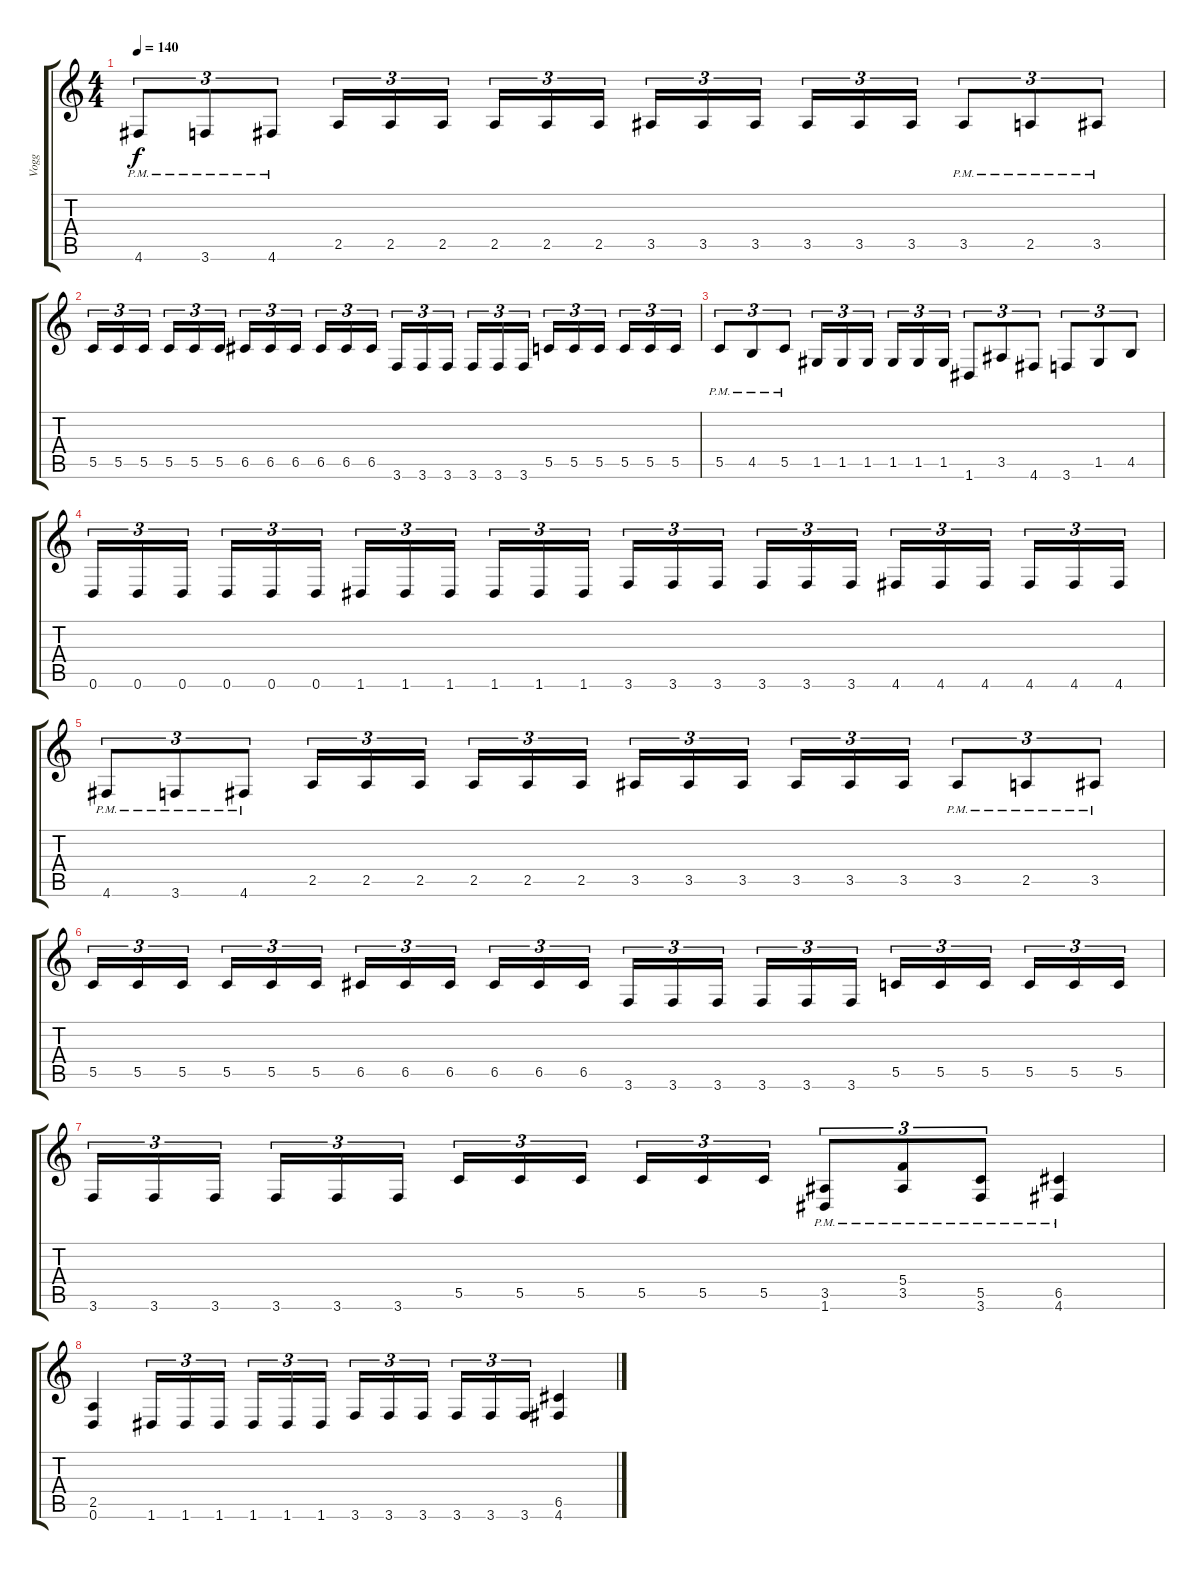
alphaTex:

\track ("Vogg" "Vogg") {instrument distortionguitar}
\staff {score tabs}
\tuning (D4 A3 F3 C3 G2 D2) {hide}
\ts (4 4)
\tempo 140
\clef g2
\ks c
4.6{pm}.8{tu (3 2) dy f} 3.6{pm}.8{tu (3 2)} 4.6{pm}.8{tu (3 2)} 2.5.16{tu (3 2)} 2.5.16{tu (3 2)} 2.5.16{tu (3 2)} 2.5.16{tu (3 2)} 2.5.16{tu (3 2)} 2.5.16{tu (3 2)} 3.5.16{tu (3 2)} 3.5.16{tu (3 2)} 3.5.16{tu (3 2)} 3.5.16{tu (3 2)} 3.5.16{tu (3 2)} 3.5.16{tu (3 2)} 3.5{pm}.8{tu (3 2)} 2.5{pm}.8{tu (3 2)} 3.5{pm}.8{tu (3 2)} |
5.5.16{tu (3 2)} 5.5.16{tu (3 2)} 5.5.16{tu (3 2)} 5.5.16{tu (3 2)} 5.5.16{tu (3 2)} 5.5.16{tu (3 2)} 6.5.16{tu (3 2)} 6.5.16{tu (3 2)} 6.5.16{tu (3 2)} 6.5.16{tu (3 2)} 6.5.16{tu (3 2)} 6.5.16{tu (3 2)} 3.6.16{tu (3 2)} 3.6.16{tu (3 2)} 3.6.16{tu (3 2)} 3.6.16{tu (3 2)} 3.6.16{tu (3 2)} 3.6.16{tu (3 2)} 5.5.16{tu (3 2)} 5.5.16{tu (3 2)} 5.5.16{tu (3 2)} 5.5.16{tu (3 2)} 5.5.16{tu (3 2)} 5.5.16{tu (3 2)} |
5.5{pm}.8{tu (3 2)} 4.5{pm}.8{tu (3 2)} 5.5{pm}.8{tu (3 2)} 1.5.16{tu (3 2)} 1.5.16{tu (3 2)} 1.5.16{tu (3 2)} 1.5.16{tu (3 2)} 1.5.16{tu (3 2)} 1.5.16{tu (3 2)} 1.6.8{tu (3 2)} 3.5.8{tu (3 2)} 4.6.8{tu (3 2)} 3.6.8{tu (3 2)} 1.5.8{tu (3 2)} 4.5.8{tu (3 2)} |
0.6.16{tu (3 2)} 0.6.16{tu (3 2)} 0.6.16{tu (3 2)} 0.6.16{tu (3 2)} 0.6.16{tu (3 2)} 0.6.16{tu (3 2)} 1.6.16{tu (3 2)} 1.6.16{tu (3 2)} 1.6.16{tu (3 2)} 1.6.16{tu (3 2)} 1.6.16{tu (3 2)} 1.6.16{tu (3 2)} 3.6.16{tu (3 2)} 3.6.16{tu (3 2)} 3.6.16{tu (3 2)} 3.6.16{tu (3 2)} 3.6.16{tu (3 2)} 3.6.16{tu (3 2)} 4.6.16{tu (3 2)} 4.6.16{tu (3 2)} 4.6.16{tu (3 2)} 4.6.16{tu (3 2)} 4.6.16{tu (3 2)} 4.6.16{tu (3 2)} |
4.6{pm}.8{tu (3 2)} 3.6{pm}.8{tu (3 2)} 4.6{pm}.8{tu (3 2)} 2.5.16{tu (3 2)} 2.5.16{tu (3 2)} 2.5.16{tu (3 2)} 2.5.16{tu (3 2)} 2.5.16{tu (3 2)} 2.5.16{tu (3 2)} 3.5.16{tu (3 2)} 3.5.16{tu (3 2)} 3.5.16{tu (3 2)} 3.5.16{tu (3 2)} 3.5.16{tu (3 2)} 3.5.16{tu (3 2)} 3.5{pm}.8{tu (3 2)} 2.5{pm}.8{tu (3 2)} 3.5{pm}.8{tu (3 2)} |
5.5.16{tu (3 2)} 5.5.16{tu (3 2)} 5.5.16{tu (3 2)} 5.5.16{tu (3 2)} 5.5.16{tu (3 2)} 5.5.16{tu (3 2)} 6.5.16{tu (3 2)} 6.5.16{tu (3 2)} 6.5.16{tu (3 2)} 6.5.16{tu (3 2)} 6.5.16{tu (3 2)} 6.5.16{tu (3 2)} 3.6.16{tu (3 2)} 3.6.16{tu (3 2)} 3.6.16{tu (3 2)} 3.6.16{tu (3 2)} 3.6.16{tu (3 2)} 3.6.16{tu (3 2)} 5.5.16{tu (3 2)} 5.5.16{tu (3 2)} 5.5.16{tu (3 2)} 5.5.16{tu (3 2)} 5.5.16{tu (3 2)} 5.5.16{tu (3 2)} |
3.6.16{tu (3 2)} 3.6.16{tu (3 2)} 3.6.16{tu (3 2)} 3.6.16{tu (3 2)} 3.6.16{tu (3 2)} 3.6.16{tu (3 2)} 5.5.16{tu (3 2)} 5.5.16{tu (3 2)} 5.5.16{tu (3 2)} 5.5.16{tu (3 2)} 5.5.16{tu (3 2)} 5.5.16{tu (3 2)} (3.5{pm} 1.6{pm}).8{tu (3 2)} (5.4{pm} 3.5{pm}).8{tu (3 2)} (5.5{pm} 3.6{pm}).8{tu (3 2)} (6.5{pm} 4.6{pm}).4 |
(2.5 0.6).4 1.6.16{tu (3 2)} 1.6.16{tu (3 2)} 1.6.16{tu (3 2)} 1.6.16{tu (3 2)} 1.6.16{tu (3 2)} 1.6.16{tu (3 2)} 3.6.16{tu (3 2)} 3.6.16{tu (3 2)} 3.6.16{tu (3 2)} 3.6.16{tu (3 2)} 3.6.16{tu (3 2)} 3.6.16{tu (3 2)} (6.5 4.6).4
